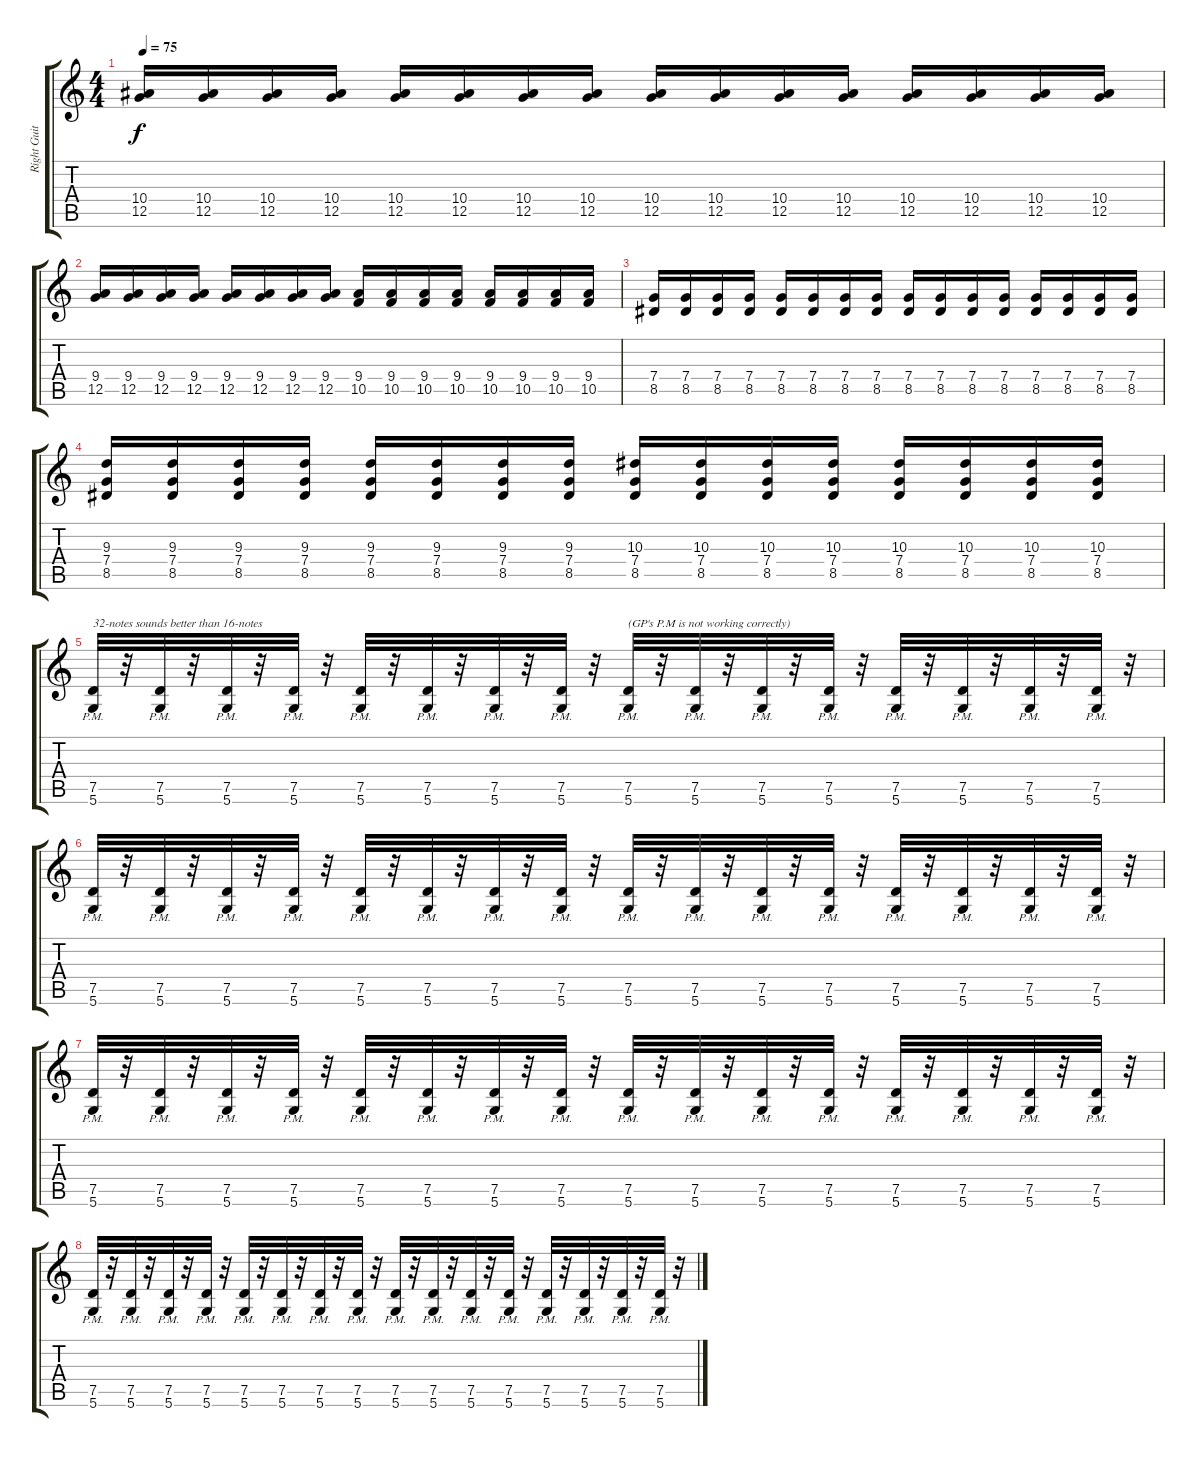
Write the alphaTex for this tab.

\track ("Right Guitar" "Right Guit") {instrument distortionguitar}
\staff {score tabs}
\tuning (D4 A3 F3 C3 G2 D2) {hide}
\ts (4 4)
\tempo 75
\clef g2
\ks c
(10.4 12.5).16{dy f} (10.4 12.5).16 (10.4 12.5).16 (10.4 12.5).16 (10.4 12.5).16 (10.4 12.5).16 (10.4 12.5).16 (10.4 12.5).16 (10.4 12.5).16 (10.4 12.5).16 (10.4 12.5).16 (10.4 12.5).16 (10.4 12.5).16 (10.4 12.5).16 (10.4 12.5).16 (10.4 12.5).16 |
(9.4 12.5).16 (9.4 12.5).16 (9.4 12.5).16 (9.4 12.5).16 (9.4 12.5).16 (9.4 12.5).16 (9.4 12.5).16 (9.4 12.5).16 (9.4 10.5).16 (9.4 10.5).16 (9.4 10.5).16 (9.4 10.5).16 (9.4 10.5).16 (9.4 10.5).16 (9.4 10.5).16 (9.4 10.5).16 |
(7.4 8.5).16 (7.4 8.5).16 (7.4 8.5).16 (7.4 8.5).16 (7.4 8.5).16 (7.4 8.5).16 (7.4 8.5).16 (7.4 8.5).16 (7.4 8.5).16 (7.4 8.5).16 (7.4 8.5).16 (7.4 8.5).16 (7.4 8.5).16 (7.4 8.5).16 (7.4 8.5).16 (7.4 8.5).16 |
(9.3 7.4 8.5).16 (9.3 7.4 8.5).16 (9.3 7.4 8.5).16 (9.3 7.4 8.5).16 (9.3 7.4 8.5).16 (9.3 7.4 8.5).16 (9.3 7.4 8.5).16 (9.3 7.4 8.5).16 (10.3 7.4 8.5).16 (10.3 7.4 8.5).16 (10.3 7.4 8.5).16 (10.3 7.4 8.5).16 (10.3 7.4 8.5).16 (10.3 7.4 8.5).16 (10.3 7.4 8.5).16 (10.3 7.4 8.5).16 |
(7.5{pm} 5.6{pm}).32{txt "32-notes sounds better than 16-notes" volume 13} r.32 (7.5{pm} 5.6{pm}).32 r.32 (7.5{pm} 5.6{pm}).32 r.32 (7.5{pm} 5.6{pm}).32 r.32 (7.5{pm} 5.6{pm}).32 r.32 (7.5{pm} 5.6{pm}).32 r.32 (7.5{pm} 5.6{pm}).32 r.32 (7.5{pm} 5.6{pm}).32 r.32 (7.5{pm} 5.6{pm}).32{txt "(GP's P.M is not working correctly)"} r.32 (7.5{pm} 5.6{pm}).32 r.32 (7.5{pm} 5.6{pm}).32 r.32 (7.5{pm} 5.6{pm}).32 r.32 (7.5{pm} 5.6{pm}).32 r.32 (7.5{pm} 5.6{pm}).32 r.32 (7.5{pm} 5.6{pm}).32 r.32 (7.5{pm} 5.6{pm}).32 r.32 |
(7.5{pm} 5.6{pm}).32 r.32 (7.5{pm} 5.6{pm}).32 r.32 (7.5{pm} 5.6{pm}).32 r.32 (7.5{pm} 5.6{pm}).32 r.32 (7.5{pm} 5.6{pm}).32 r.32 (7.5{pm} 5.6{pm}).32 r.32 (7.5{pm} 5.6{pm}).32 r.32 (7.5{pm} 5.6{pm}).32 r.32 (7.5{pm} 5.6{pm}).32 r.32 (7.5{pm} 5.6{pm}).32 r.32 (7.5{pm} 5.6{pm}).32 r.32 (7.5{pm} 5.6{pm}).32 r.32 (7.5{pm} 5.6{pm}).32 r.32 (7.5{pm} 5.6{pm}).32 r.32 (7.5{pm} 5.6{pm}).32 r.32 (7.5{pm} 5.6{pm}).32 r.32 |
(7.5{pm} 5.6{pm}).32 r.32 (7.5{pm} 5.6{pm}).32 r.32 (7.5{pm} 5.6{pm}).32 r.32 (7.5{pm} 5.6{pm}).32 r.32 (7.5{pm} 5.6{pm}).32 r.32 (7.5{pm} 5.6{pm}).32 r.32 (7.5{pm} 5.6{pm}).32 r.32 (7.5{pm} 5.6{pm}).32 r.32 (7.5{pm} 5.6{pm}).32 r.32 (7.5{pm} 5.6{pm}).32 r.32 (7.5{pm} 5.6{pm}).32 r.32 (7.5{pm} 5.6{pm}).32 r.32 (7.5{pm} 5.6{pm}).32 r.32 (7.5{pm} 5.6{pm}).32 r.32 (7.5{pm} 5.6{pm}).32 r.32 (7.5{pm} 5.6{pm}).32 r.32 |
(7.5{pm} 5.6{pm}).32 r.32 (7.5{pm} 5.6{pm}).32 r.32 (7.5{pm} 5.6{pm}).32 r.32 (7.5{pm} 5.6{pm}).32 r.32 (7.5{pm} 5.6{pm}).32 r.32 (7.5{pm} 5.6{pm}).32 r.32 (7.5{pm} 5.6{pm}).32 r.32 (7.5{pm} 5.6{pm}).32 r.32 (7.5{pm} 5.6{pm}).32 r.32 (7.5{pm} 5.6{pm}).32 r.32 (7.5{pm} 5.6{pm}).32 r.32 (7.5{pm} 5.6{pm}).32 r.32 (7.5{pm} 5.6{pm}).32 r.32 (7.5{pm} 5.6{pm}).32 r.32 (7.5{pm} 5.6{pm}).32 r.32 (7.5{pm} 5.6{pm}).32 r.32
